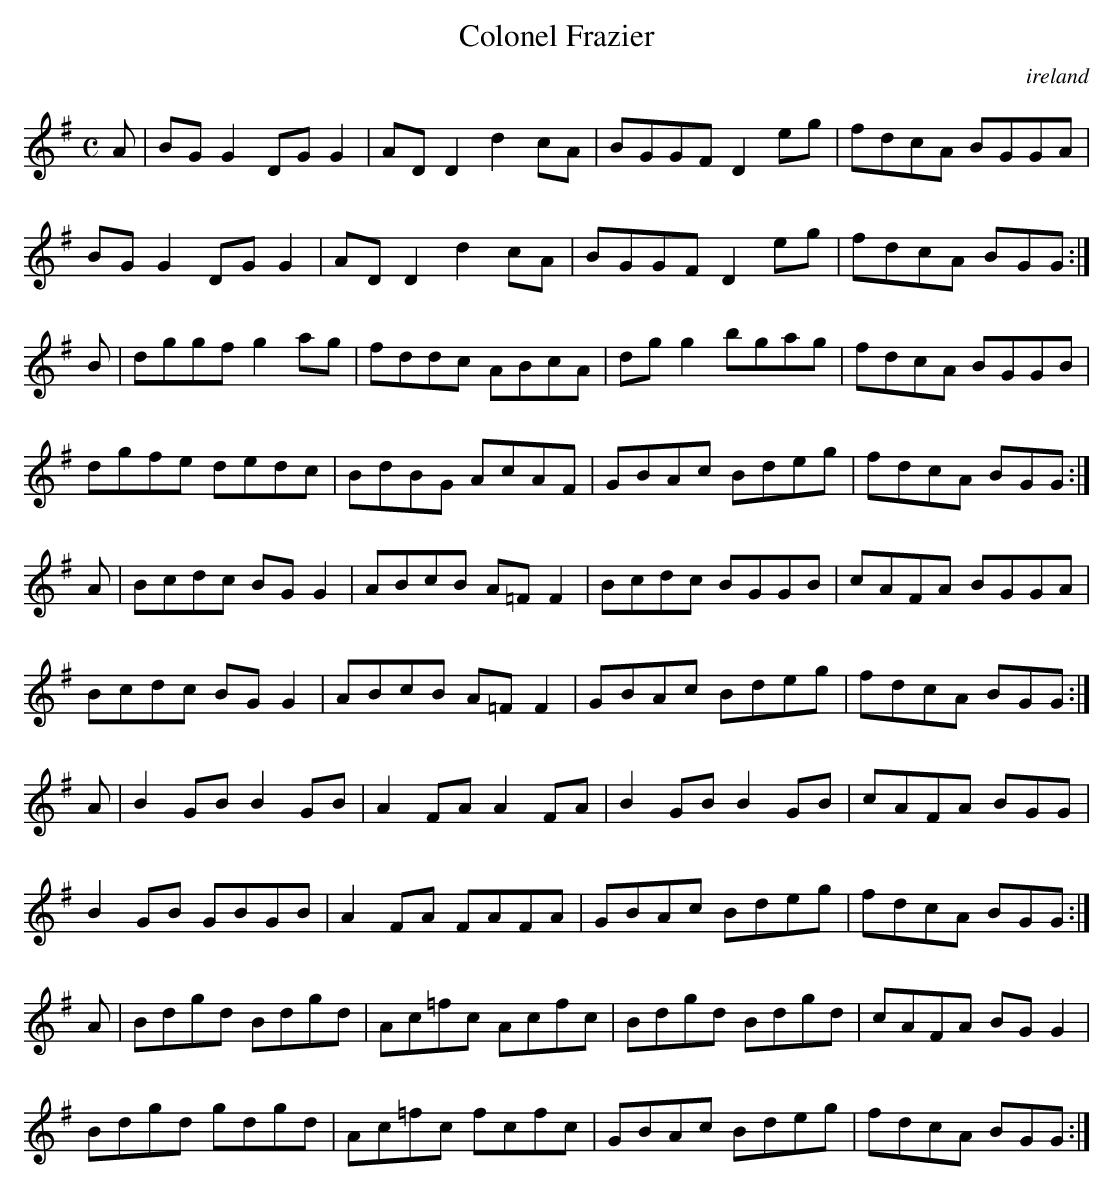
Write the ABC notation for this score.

X:1
T:Colonel Frazier
O:ireland
M:C
L:1/8
K:G Major
A|BGG2 DGG2|ADD2 d2cA|BGGF D2eg|fdcA BGGA|!
BGG2 DGG2|ADD2 d2cA|BGGF D2eg|fdcA BGG:|!
B|dggf g2ag|fddc ABcA|dgg2 bgag|fdcA BGGB|!
dgfe dedc|BdBG AcAF|GBAc Bdeg|fdcA BGG:|!
A|Bcdc BGG2|ABcB A=FF2|Bcdc BGGB|cAFA BGGA|!
Bcdc BGG2|ABcB A=FF2|GBAc Bdeg|fdcA BGG:|!
A|B2GB B2GB|A2FA A2FA|B2GB B2GB|cAFA BGG|!
B2GB GBGB|A2FA FAFA|GBAc Bdeg|fdcA BGG:|!
A|Bdgd Bdgd|Ac=fc Acfc|Bdgd Bdgd|cAFA BGG2|!
Bdgd gdgd|Ac=fc fcfc|GBAc Bdeg|fdcA BGG:|!
